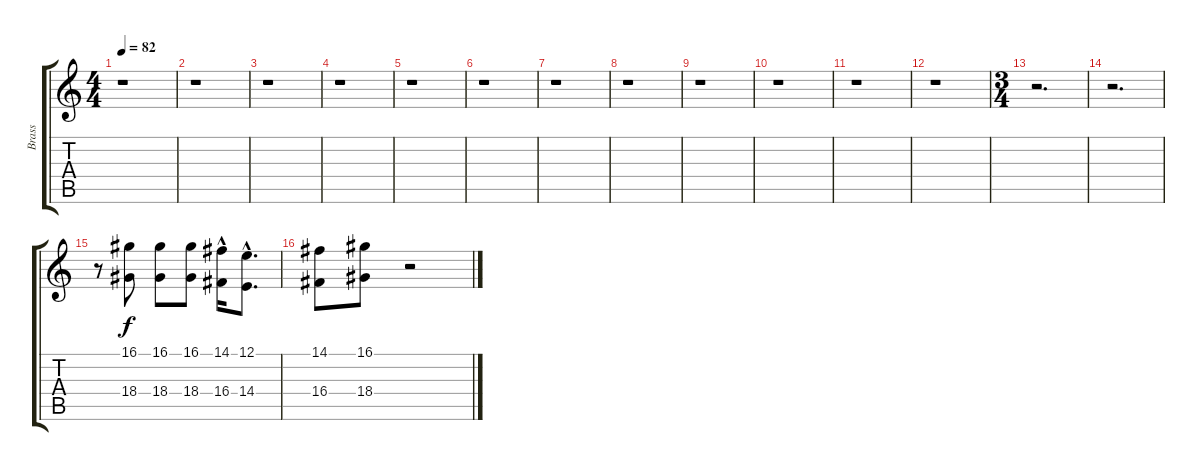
\track ("Brass" "Brass") {instrument brasssection}
\staff {score tabs}
\tuning (E4 B3 G3 D3 A2 E2) {hide}
\ts (4 4)
\tempo 82
\clef g2
\ks c
r.1{dy f} |
r.1 |
r.1 |
r.1 |
r.1 |
r.1 |
r.1 |
r.1 |
r.1 |
r.1 |
r.1 |
r.1 |
\ts (3 4)
r.2{d} |
r.2{d} |
r.8 (16.1 18.4).8 (16.1 18.4).8 (16.1 18.4).8 (14.1{hac} 16.4{hac}).16 (12.1{hac} 14.4{hac}).8{d} |
(14.1 16.4).8 (16.1 18.4).8 r.2
